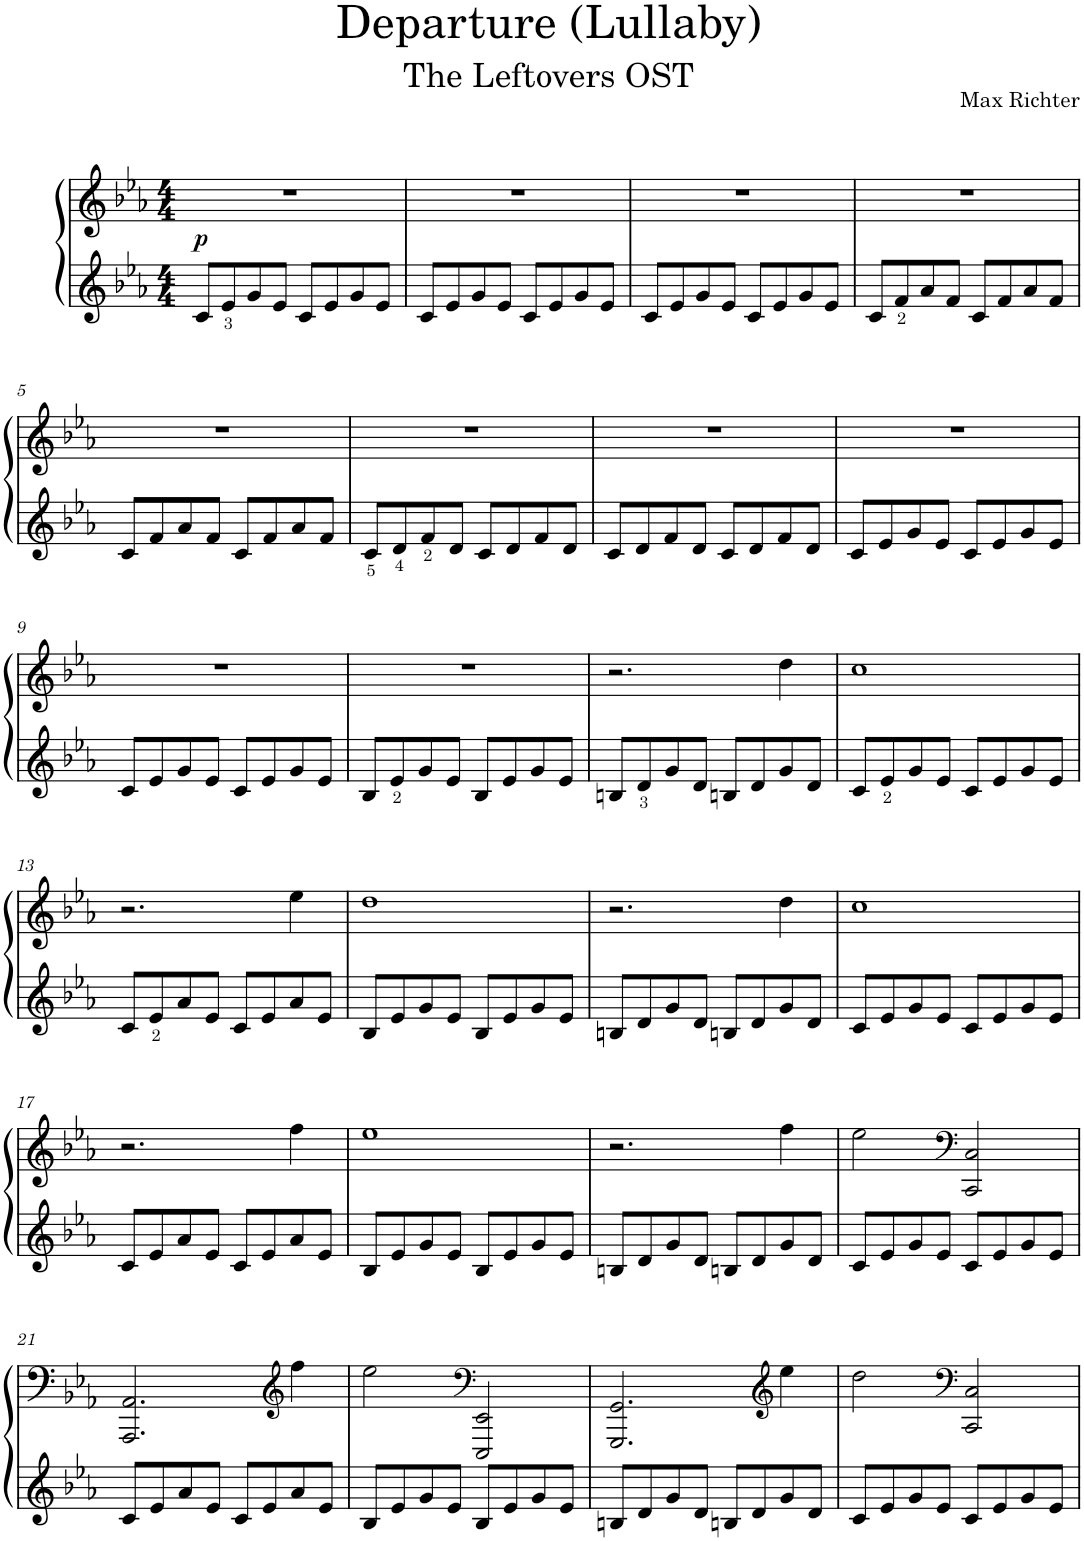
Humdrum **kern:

**kern	**kern	**dynam
*part1	*part1	*part1
*staff2	*staff1	*staff1/2
*I"Piano	*	*
*I'Pno.	*	*
*clefG2	*clefG2	*
*k[b-e-a-]	*k[b-e-a-]	*
*M4/4	*M4/4	*
=1	=1	=1
!	!	!LO:DY:b
8c/L	1r	p
8e-/	.	.
8g/	.	.
8e-/J	.	.
8c/L	.	.
8e-/	.	.
8g/	.	.
8e-/J	.	.
=2	=2	=2
8c/L	1r	.
8e-/	.	.
8g/	.	.
8e-/J	.	.
8c/L	.	.
8e-/	.	.
8g/	.	.
8e-/J	.	.
=3	=3	=3
8c/L	1r	.
8e-/	.	.
8g/	.	.
8e-/J	.	.
8c/L	.	.
8e-/	.	.
8g/	.	.
8e-/J	.	.
=4	=4	=4
8c/L	1r	.
8f/	.	.
8a-/	.	.
8f/J	.	.
8c/L	.	.
8f/	.	.
8a-/	.	.
8f/J	.	.
!!LO:LB:g=z
=5	=5	=5
8c/L	1r	.
8f/	.	.
8a-/	.	.
8f/J	.	.
8c/L	.	.
8f/	.	.
8a-/	.	.
8f/J	.	.
=6	=6	=6
8c/L	1r	.
8d/	.	.
8f/	.	.
8d/J	.	.
8c/L	.	.
8d/	.	.
8f/	.	.
8d/J	.	.
=7	=7	=7
8c/L	1r	.
8d/	.	.
8f/	.	.
8d/J	.	.
8c/L	.	.
8d/	.	.
8f/	.	.
8d/J	.	.
=8	=8	=8
8c/L	1r	.
8e-/	.	.
8g/	.	.
8e-/J	.	.
8c/L	.	.
8e-/	.	.
8g/	.	.
8e-/J	.	.
!!LO:LB:g=z
=9	=9	=9
8c/L	1r	.
8e-/	.	.
8g/	.	.
8e-/J	.	.
8c/L	.	.
8e-/	.	.
8g/	.	.
8e-/J	.	.
=10	=10	=10
8B-/L	1r	.
8e-/	.	.
8g/	.	.
8e-/J	.	.
8B-/L	.	.
8e-/	.	.
8g/	.	.
8e-/J	.	.
=11	=11	=11
8Bn/L	2.r	.
8d/	.	.
8g/	.	.
8d/J	.	.
8Bn/L	.	.
8d/	.	.
8g/	4dd\	.
8d/J	.	.
=12	=12	=12
8c/L	1cc	.
8e-/	.	.
8g/	.	.
8e-/J	.	.
8c/L	.	.
8e-/	.	.
8g/	.	.
8e-/J	.	.
!!LO:LB:g=z
=13	=13	=13
8c/L	2.r	.
8e-/	.	.
8a-/	.	.
8e-/J	.	.
8c/L	.	.
8e-/	.	.
8a-/	4ee-\	.
8e-/J	.	.
=14	=14	=14
8B-/L	1dd	.
8e-/	.	.
8g/	.	.
8e-/J	.	.
8B-/L	.	.
8e-/	.	.
8g/	.	.
8e-/J	.	.
=15	=15	=15
8Bn/L	2.r	.
8d/	.	.
8g/	.	.
8d/J	.	.
8Bn/L	.	.
8d/	.	.
8g/	4dd\	.
8d/J	.	.
=16	=16	=16
8c/L	1cc	.
8e-/	.	.
8g/	.	.
8e-/J	.	.
8c/L	.	.
8e-/	.	.
8g/	.	.
8e-/J	.	.
!!LO:LB:g=z
=17	=17	=17
8c/L	2.r	.
8e-/	.	.
8a-/	.	.
8e-/J	.	.
8c/L	.	.
8e-/	.	.
8a-/	4ff\	.
8e-/J	.	.
=18	=18	=18
8B-/L	1ee-	.
8e-/	.	.
8g/	.	.
8e-/J	.	.
8B-/L	.	.
8e-/	.	.
8g/	.	.
8e-/J	.	.
=19	=19	=19
8Bn/L	2.r	.
8d/	.	.
8g/	.	.
8d/J	.	.
8Bn/L	.	.
8d/	.	.
8g/	4ff\	.
8d/J	.	.
=20	=20	=20
8c/L	2ee-\	.
8e-/	.	.
8g/	.	.
8e-/J	.	.
*	*clefF4	*
8c/L	2CC/ 2C/	.
8e-/	.	.
8g/	.	.
8e-/J	.	.
!!LO:LB:g=z
=21	=21	=21
8c/L	2.AAA-/ 2.AA-/	.
8e-/	.	.
8a-/	.	.
8e-/J	.	.
8c/L	.	.
8e-/	.	.
*	*clefG2	*
8a-/	4ff\	.
8e-/J	.	.
=22	=22	=22
8B-/L	2ee-\	.
8e-/	.	.
8g/	.	.
8e-/J	.	.
*	*clefF4	*
8B-/L	2EEE-/ 2EE-/	.
8e-/	.	.
8g/	.	.
8e-/J	.	.
=23	=23	=23
8Bn/L	2.GGG/ 2.GG/	.
8d/	.	.
8g/	.	.
8d/J	.	.
8Bn/L	.	.
8d/	.	.
*	*clefG2	*
8g/	4ee-\	.
8d/J	.	.
=24	=24	=24
8c/L	2dd\	.
8e-/	.	.
8g/	.	.
8e-/J	.	.
*	*clefF4	*
8c/L	2CC/ 2C/	.
8e-/	.	.
8g/	.	.
8e-/J	.	.
=	=	=
*-	*-	*-
